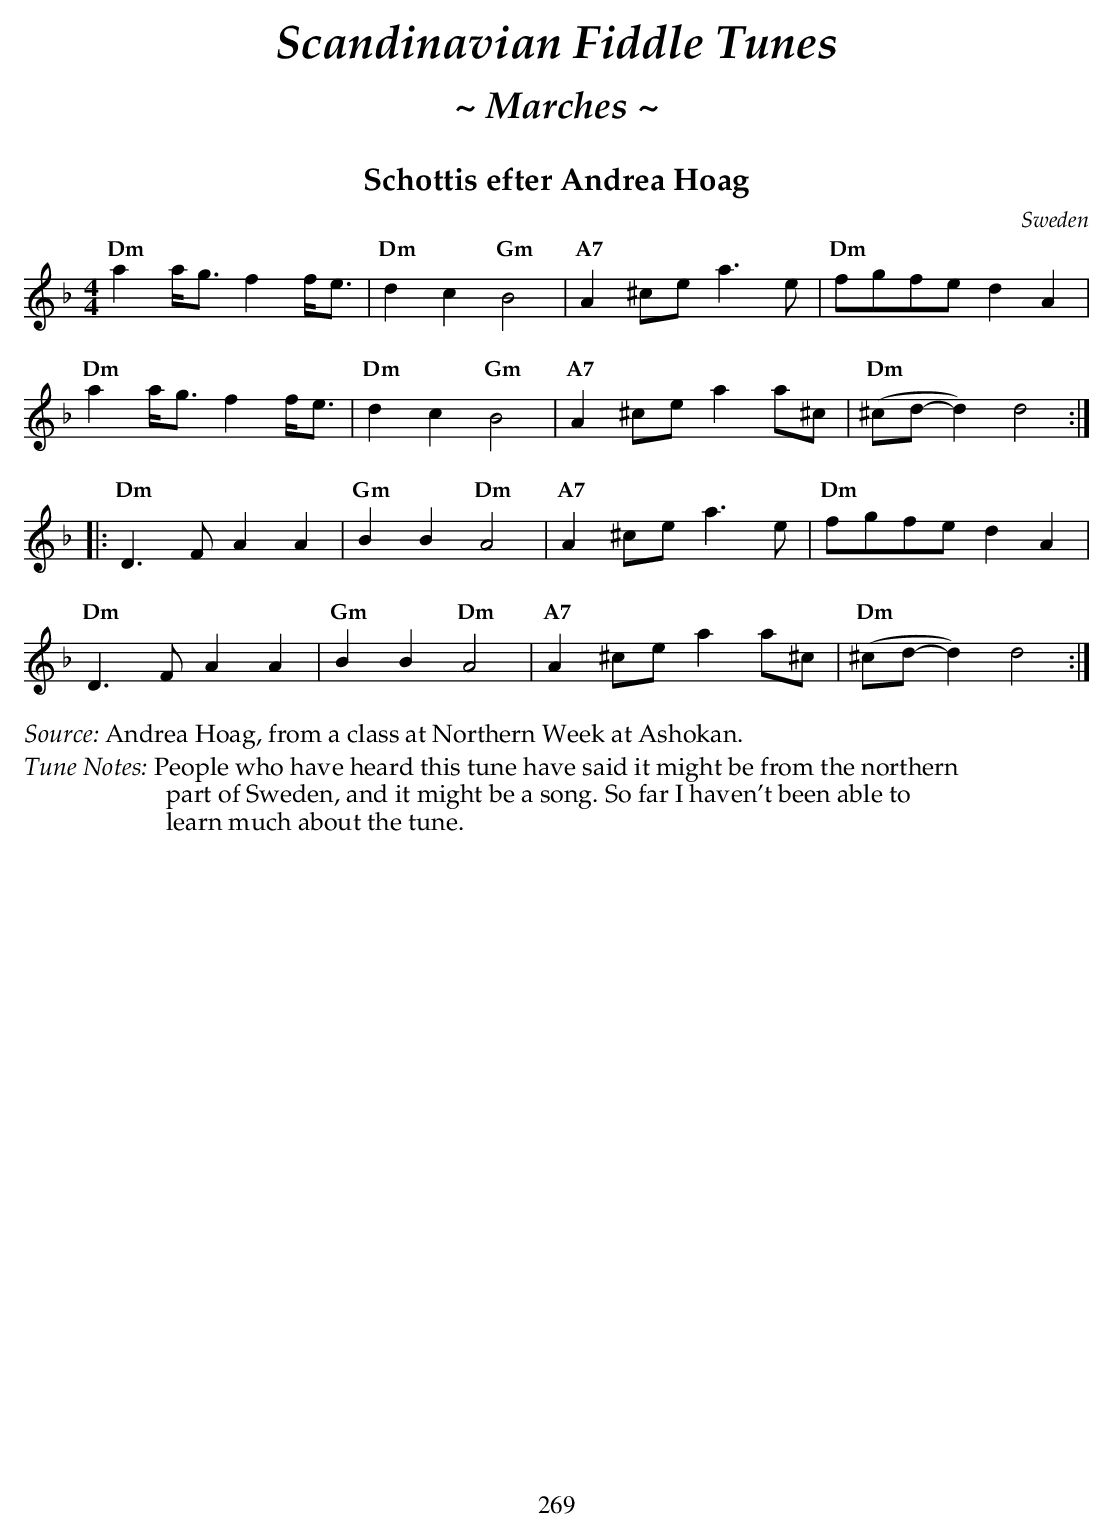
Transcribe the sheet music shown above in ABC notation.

X:1
T:Schottis efter Andrea Hoag
O:Sweden
U:s = !slide!
U:t = !trill!
M:4/4
L:1/8
K:Dm
"Dm" a2 a<g f2 f<e | "Dm" d2 c2 "Gm" B4 | "A7" A2 ^ce a2>e2  | "Dm" fgfe d2 A2    |
"Dm" a2 a<g f2 f<e | "Dm" d2 c2 "Gm" B4 | "A7" A2 ^ce a2 a^c | "Dm" (^cd- d2) d4 :|
|: "Dm" D2>F2 A2 A2   | "Gm" B2 B2 "Dm" A4 | "A7" A2 ^ce a2>e2  | "Dm" fgfe d2 A2    |
"Dm" D2>F2 A2 A2   | "Gm" B2 B2 "Dm" A4 | "A7" A2 ^ce a2 a^c | "Dm" (^cd- d2) d4 :|
